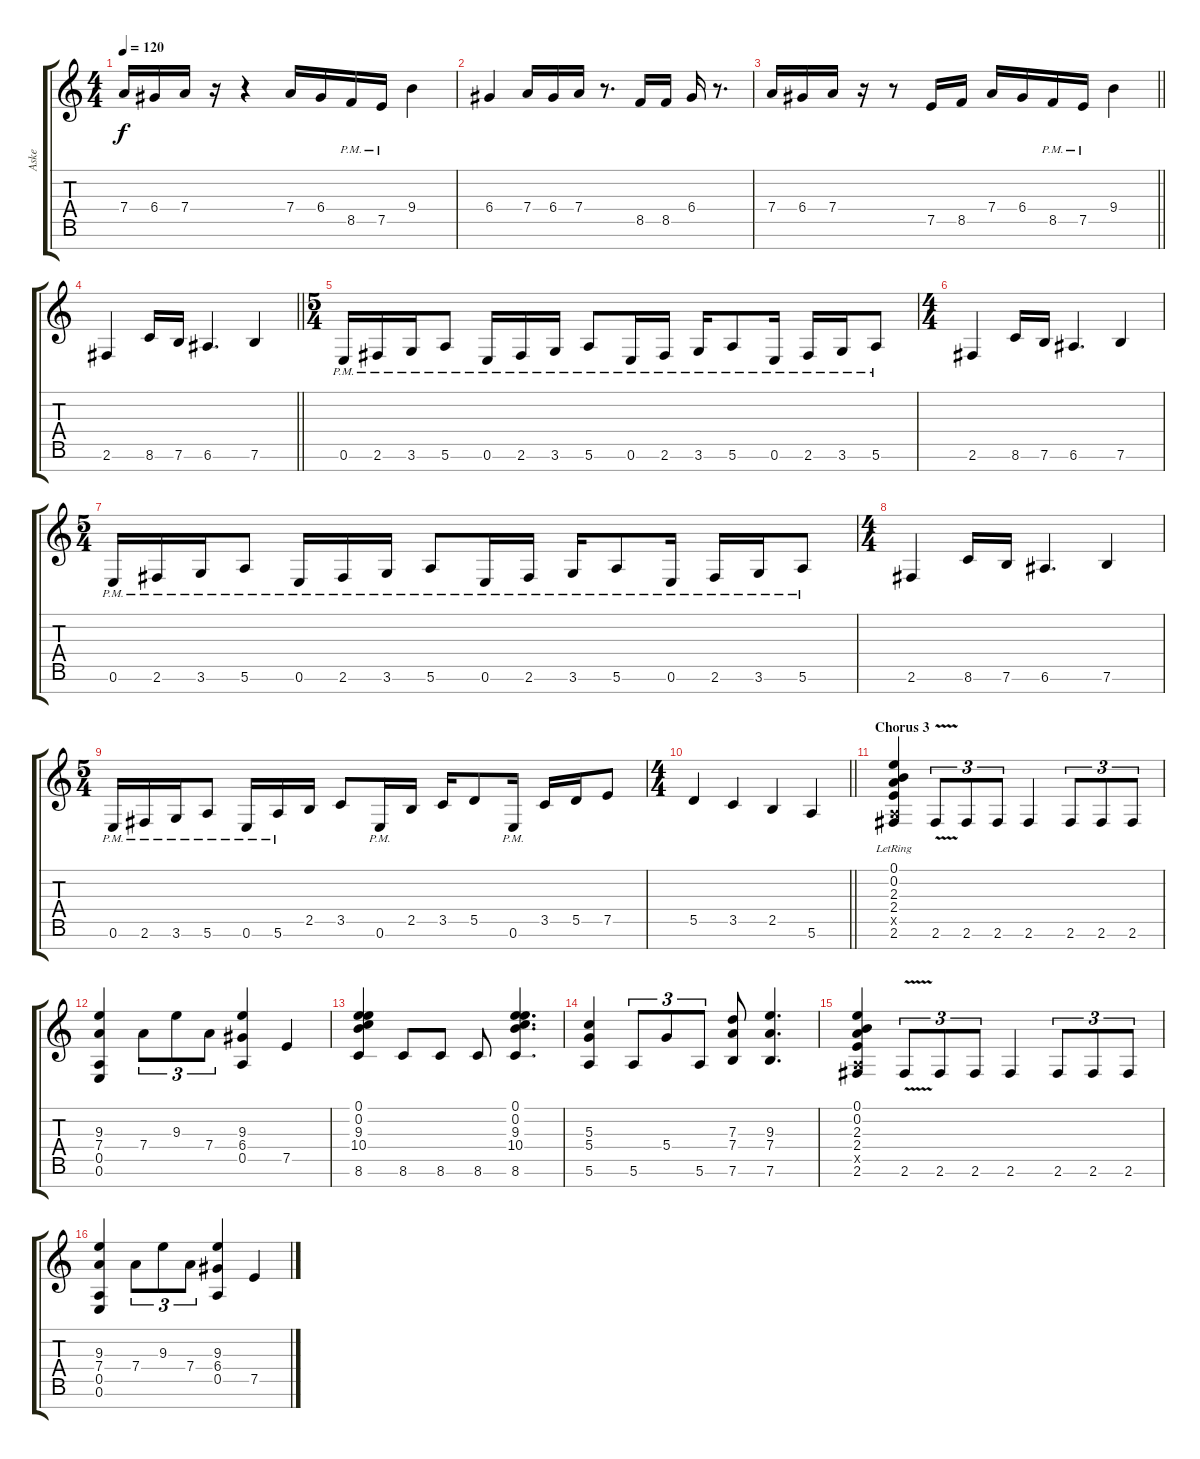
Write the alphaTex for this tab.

\track ("Aske" "Aske") {instrument acousticguitarsteel}
\staff {score tabs}
\tuning (E4 B3 G3 D3 A2 E2 B1) {hide}
\ts (4 4)
\tempo 120
\clef g2
\ks c
7.4.16{dy f} 6.4.16 7.4.16 r.16 r.4 7.4.16 6.4.16 8.5{pm}.16 7.5{pm}.16 9.4.4 |
6.4.4 7.4.16 6.4.16 7.4.16 r.8{d} 8.5.16 8.5.16 6.4.16 r.8{d} |
\barLineRight lightlight
7.4.16 6.4.16 7.4.16 r.16 r.8 7.5.16 8.5.16 7.4.16 6.4.16 8.5{pm}.16 7.5{pm}.16 9.4.4 |
\barLineRight lightlight
2.6.4 8.6.16 7.6.16 6.6.4{d} 7.6.4 |
\ts (5 4)
0.6{pm}.16 2.6{pm}.16 3.6{pm}.16 5.6{pm}.8 0.6{pm}.16 2.6{pm}.16 3.6{pm}.16 5.6{pm}.8 0.6{pm}.16 2.6{pm}.16 3.6{pm}.16 5.6{pm}.8 0.6{pm}.16 2.6{pm}.16 3.6{pm}.16 5.6{pm}.8 |
\ts (4 4)
2.6.4 8.6.16 7.6.16 6.6.4{d} 7.6.4 |
\ts (5 4)
0.6{pm}.16 2.6{pm}.16 3.6{pm}.16 5.6{pm}.8 0.6{pm}.16 2.6{pm}.16 3.6{pm}.16 5.6{pm}.8 0.6{pm}.16 2.6{pm}.16 3.6{pm}.16 5.6{pm}.8 0.6{pm}.16 2.6{pm}.16 3.6{pm}.16 5.6{pm}.8 |
\ts (4 4)
2.6.4 8.6.16 7.6.16 6.6.4{d} 7.6.4 |
\ts (5 4)
0.6{pm}.16 2.6{pm}.16 3.6{pm}.16 5.6{pm}.8 0.6{pm}.16 5.6{pm}.16 2.5.16 3.5.8 0.6{pm}.16 2.5.16 3.5.16 5.5.8 0.6{pm}.16 3.5.16 5.5.16 7.5.8 |
\ts (4 4)
\barLineRight lightlight
5.5.4 3.5.4 2.5.4 5.6.4 |
\section ("" "Chorus 3")
(0.1{lr} 0.2{lr} 2.3{lr} 2.4{lr} 0.5{x} 2.6).4 2.6{v}.8{tu (3 2)} 2.6.8{tu (3 2)} 2.6.8{tu (3 2)} 2.6.4 2.6.8{tu (3 2)} 2.6.8{tu (3 2)} 2.6.8{tu (3 2)} |
(9.3 7.4 0.5 0.6).4 7.4.8{tu (3 2)} 9.3.8{tu (3 2)} 7.4.8{tu (3 2)} (9.3 6.4 0.5).4 7.5.4 |
(0.1 0.2 9.3 10.4 8.6).4 8.6.8 8.6.8 8.6.8 (0.1 0.2 9.3 10.4 8.6).4{d} |
(5.3 5.4 5.6).4 5.6.8{tu (3 2)} 5.4.8{tu (3 2)} 5.6.8{tu (3 2)} (7.3 7.4 7.6).8 (9.3 7.4 7.6).4{d} |
(0.1 0.2 2.3 2.4 0.5{x} 2.6).4 2.6{v}.8{tu (3 2)} 2.6.8{tu (3 2)} 2.6.8{tu (3 2)} 2.6.4 2.6.8{tu (3 2)} 2.6.8{tu (3 2)} 2.6.8{tu (3 2)} |
(9.3 7.4 0.5 0.6).4 7.4.8{tu (3 2)} 9.3.8{tu (3 2)} 7.4.8{tu (3 2)} (9.3 6.4 0.5).4 7.5.4
